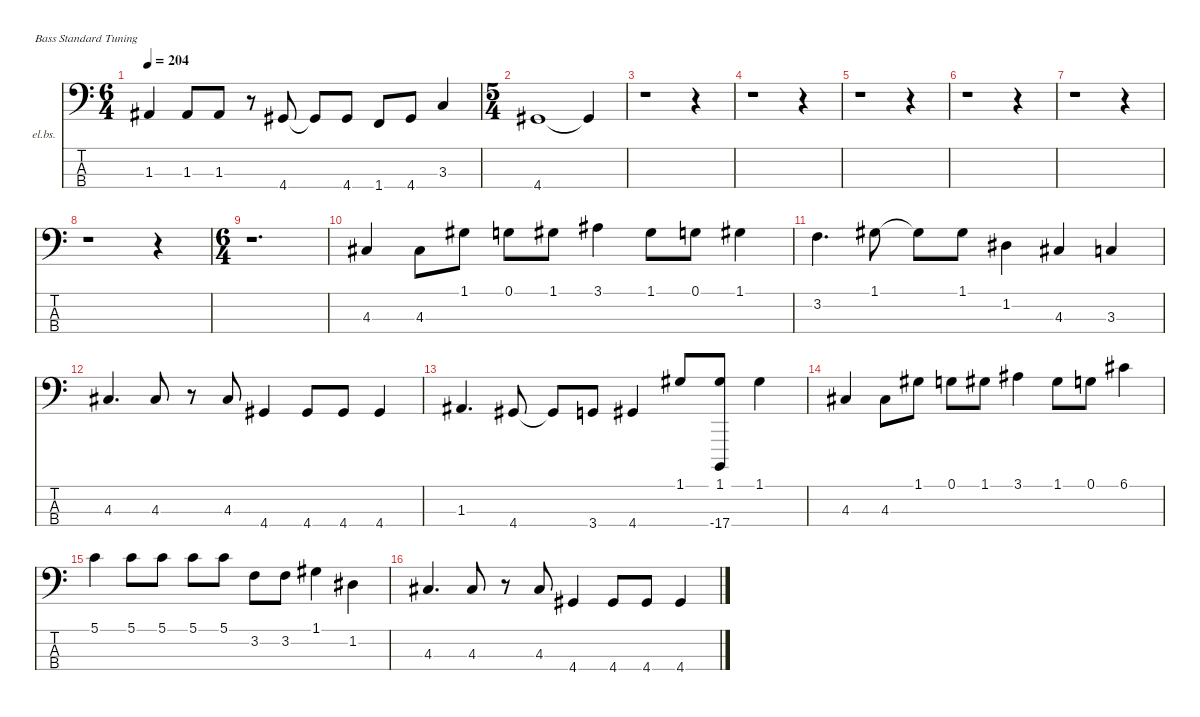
\hideDynamics
\bracketExtendMode nobrackets
\firstSystemTrackNameOrientation horizontal
\track ("bass" "el.bs.") {instrument electricbassfinger}
\staff {score tabs}
\tuning (G2 D2 A1 E1)
\ts (6 4)
\tempo 204
\clef f4
\ks aminor
1.3{acc #}.4{dy ff beam Up} 1.3{acc #}.8{beam Up} 1.3{acc #}.8{beam Up} r.8{beam Up} 4.4{acc #}.8{beam Up} 4.4{t acc #}.8{beam Up} 4.4{acc #}.8{beam Up} 1.4.8{beam Up} 4.4{acc #}.8{beam Up} 3.3.4{beam Up} |
\ts (5 4)
4.4{acc #}.1{beam Up} 4.4{t acc #}.4{beam Up} |
r.1{beam Down} r.4{beam Down} |
r.1{beam Down} r.4{beam Down} |
r.1{beam Down} r.4{beam Down} |
r.1{beam Down} r.4{beam Down} |
r.1{beam Down} r.4{beam Down} |
r.1{beam Down} r.4{beam Down} |
\ts (6 4)
r.1{d beam Down} |
4.3{acc #}.4{beam Up} 4.3{acc #}.8{beam Down} 1.1{acc #}.8{beam Down} 0.1.8{beam Down} 1.1{acc #}.8{beam Down} 3.1{acc #}.4{beam Down} 1.1{acc #}.8{beam Down} 0.1.8{beam Down} 1.1{acc #}.4{beam Down} |
3.2.4{d beam Down} 1.1{acc #}.8{beam Down} 1.1{t acc #}.8{beam Down} 1.1{acc #}.8{beam Down} 1.2{acc #}.4{beam Down} 4.3{acc #}.4{beam Up} 3.3.4{beam Up} |
4.3{acc #}.4{d beam Up} 4.3{acc #}.8{beam Up} r.8{beam Up} 4.3{acc #}.8{beam Up} 4.4{acc #}.4{beam Up} 4.4{acc #}.8{beam Up} 4.4{acc #}.8{beam Up} 4.4{acc #}.4{beam Up} |
1.3{acc #}.4{d beam Up} 4.4{acc #}.8{beam Up} 4.4{t acc #}.8{beam Up} 3.4.8{beam Up} 4.4{acc #}.4{beam Up} 1.1{acc #}.8{beam Up} (1.1{acc #} -17.4).8{beam Up} 1.1{acc #}.4{beam Down} |
4.3{acc #}.4{beam Up} 4.3{acc #}.8{beam Down} 1.1{acc #}.8{beam Down} 0.1.8{beam Down} 1.1{acc #}.8{beam Down} 3.1{acc #}.4{beam Down} 1.1{acc #}.8{beam Down} 0.1.8{beam Down} 6.1{acc #}.4{beam Down} |
5.1.4{beam Down} 5.1.8{beam Down} 5.1.8{beam Down} 5.1.8{beam Down} 5.1.8{beam Down} 3.2.8{beam Down} 3.2.8{beam Down} 1.1{acc #}.4{beam Down} 1.2{acc #}.4{beam Down} |
4.3{acc #}.4{d beam Up} 4.3{acc #}.8{beam Up} r.8{beam Up} 4.3{acc #}.8{beam Up} 4.4{acc #}.4{beam Up} 4.4{acc #}.8{beam Up} 4.4{acc #}.8{beam Up} 4.4{acc #}.4{beam Up}
